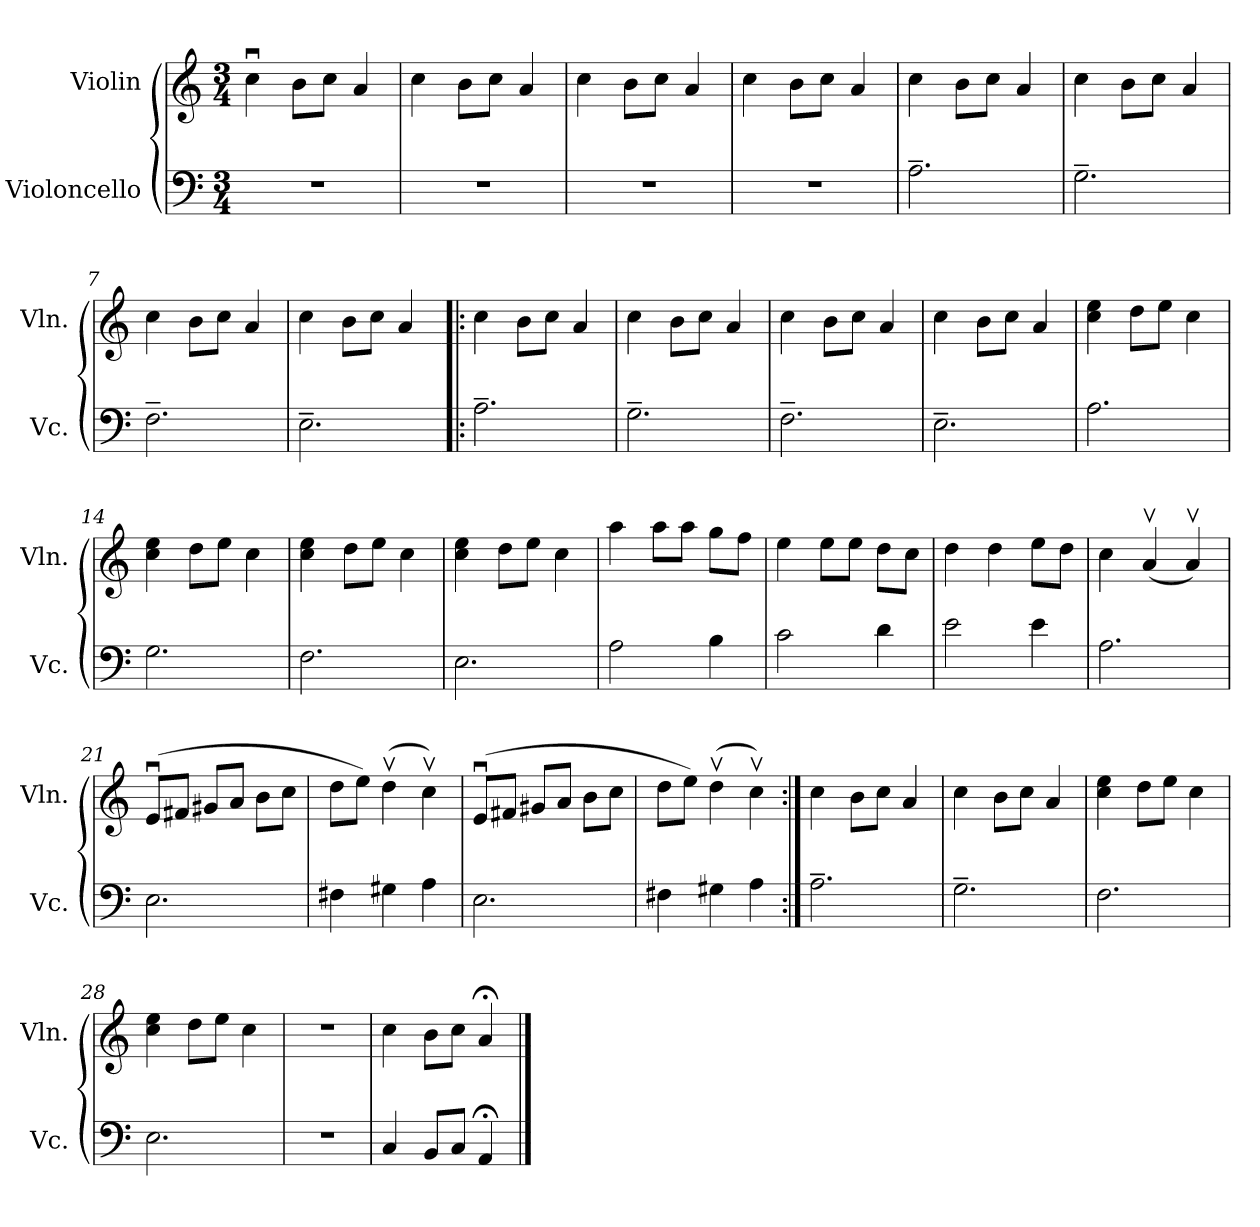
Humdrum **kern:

**kern	**kern
*part2	*part1
*staff2	*staff1
*I"Violoncello	*I"Violin
*I'Vc.	*I'Vln.
*clefF4	*clefG2
*k[]	*k[]
*M3/4	*M3/4
*MM150	*MM150
=1	=1
2.r	4ccu\
.	8b\L
.	8cc\J
.	4a/
=2	=2
2.r	4cc\
.	8b\L
.	8cc\J
.	4a/
=3	=3
2.r	4cc\
.	8b\L
.	8cc\J
.	4a/
=4	=4
2.r	4cc\
.	8b\L
.	8cc\J
.	4a/
=5	=5
2.A~\	4cc\
.	8b\L
.	8cc\J
.	4a/
=6	=6
2.G~\	4cc\
.	8b\L
.	8cc\J
.	4a/
=7	=7
2.F~\	4cc\
.	8b\L
.	8cc\J
.	4a/
=8	=8
2.E~\	4cc\
.	8b\L
.	8cc\J
.	4a/
!!LO:LB:g=z
=9!|:	=9!|:
2.A~\	4cc\
.	8b\L
.	8cc\J
.	4a/
=10	=10
2.G~\	4cc\
.	8b\L
.	8cc\J
.	4a/
=11	=11
2.F~\	4cc\
.	8b\L
.	8cc\J
.	4a/
=12	=12
2.E~\	4cc\
.	8b\L
.	8cc\J
.	4a/
=13	=13
2.A\	4cc\ 4ee\
.	8dd\L
.	8ee\J
.	4cc\
=14	=14
2.G\	4cc\ 4ee\
.	8dd\L
.	8ee\J
.	4cc\
=15	=15
2.F\	4cc\ 4ee\
.	8dd\L
.	8ee\J
.	4cc\
=16	=16
2.E\	4cc\ 4ee\
.	8dd\L
.	8ee\J
.	4cc\
!!LO:LB:g=z
=17	=17
2A\	4aa\
.	8aa\L
.	8aa\J
4B\	8gg\L
.	8ff\J
=18	=18
2c\	4ee\
.	8ee\L
.	8ee\J
4d\	8dd\L
.	8cc\J
=19	=19
2e\	4dd\
.	4dd\
4e\	8ee\L
.	8dd\J
=20	=20
2.A\	4cc\
.	(4av/
.	4av/)
=21	=21
2.E\	(8eu/L
.	8f#X/J
.	8g#X/L
.	8a/J
.	8b\L
.	8cc\J
=22	=22
4F#X\	8dd\L
.	8ee\J)
4G#X\	(4ddv\
4A\	4ccv\)
=23	=23
2.E\	(8eu/L
.	8f#X/J
.	8g#X/L
.	8a/J
.	8b\L
.	8cc\J
!!LO:LB:g=z
=24	=24
4F#X\	8dd\L
.	8ee\J)
4G#X\	(4ddv\
4A\	4ccv\)
=25:|!	=25:|!
2.A~\	4cc\
.	8b\L
.	8cc\J
.	4a/
=26	=26
2.G~\	4cc\
.	8b\L
.	8cc\J
.	4a/
=27	=27
2.F\	4cc\ 4ee\
.	8dd\L
.	8ee\J
.	4cc\
=28	=28
2.E\	4cc\ 4ee\
.	8dd\L
.	8ee\J
.	4cc\
=29	=29
2.r	2.r
=30	=30
4C/	4cc\
8BB/L	8b\L
8C/J	8cc\J
4AA;</	4a;</
==	==
*-	*-
